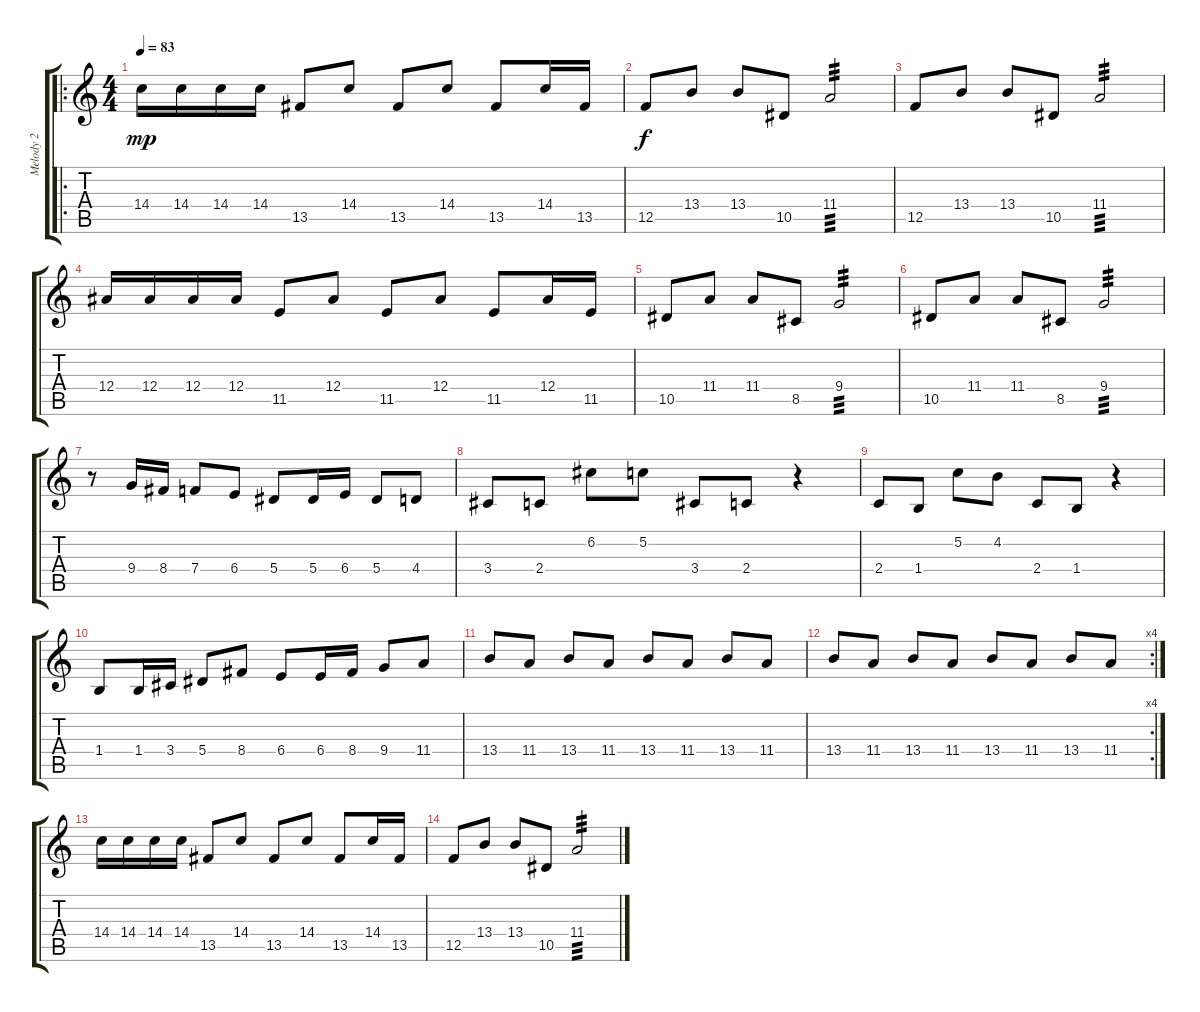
\track ("Melody 2" "Melody 2") {instrument woodblock}
\staff {score tabs}
\tuning (C5 G4 Eb4 Bb3 F3 C3) {hide}
\ro
\ts (4 4)
\tempo 83
\clef g2
\ks c
14.4.16{dy mp volume 9 instrument woodblock} 14.4.16 14.4.16 14.4.16 13.5.8 14.4.8 13.5.8 14.4.8 13.5.8 14.4.16 13.5.16 |
12.5.8{dy f} 13.4.8 13.4.8 10.5.8 11.4.2{tp 3 volume 0} |
12.5.8{volume 9} 13.4.8 13.4.8 10.5.8 11.4.2{tp 3 volume 0} |
12.4.16{volume 9} 12.4.16 12.4.16 12.4.16 11.5.8 12.4.8 11.5.8 12.4.8 11.5.8 12.4.16 11.5.16 |
10.5.8 11.4.8 11.4.8 8.5.8 9.4.2{tp 3 volume 0} |
10.5.8{volume 9} 11.4.8 11.4.8 8.5.8 9.4.2{tp 3 volume 0} |
r.8{volume 9} 9.4.16 8.4.16 7.4.8 6.4.8 5.4.8 5.4.16 6.4.16 5.4.8 4.4.8 |
3.4.8 2.4.8 6.2.8 5.2.8 3.4.8 2.4.8 r.4 |
2.4.8 1.4.8 5.2.8 4.2.8 2.4.8 1.4.8 r.4 |
1.4.8 1.4.16 3.4.16 5.4.8 8.4.8 6.4.8 6.4.16 8.4.16 9.4.8 11.4.8 |
13.4.8{volume 0} 11.4.8 13.4.8 11.4.8 13.4.8 11.4.8 13.4.8 11.4.8 |
\rc 4
13.4.8 11.4.8 13.4.8 11.4.8 13.4.8 11.4.8 13.4.8 11.4.8 |
14.4.16{volume 8} 14.4.16 14.4.16 14.4.16 13.5.8 14.4.8 13.5.8 14.4.8 13.5.8 14.4.16 13.5.16 |
12.5.8 13.4.8 13.4.8 10.5.8 11.4.2{tp 3}
